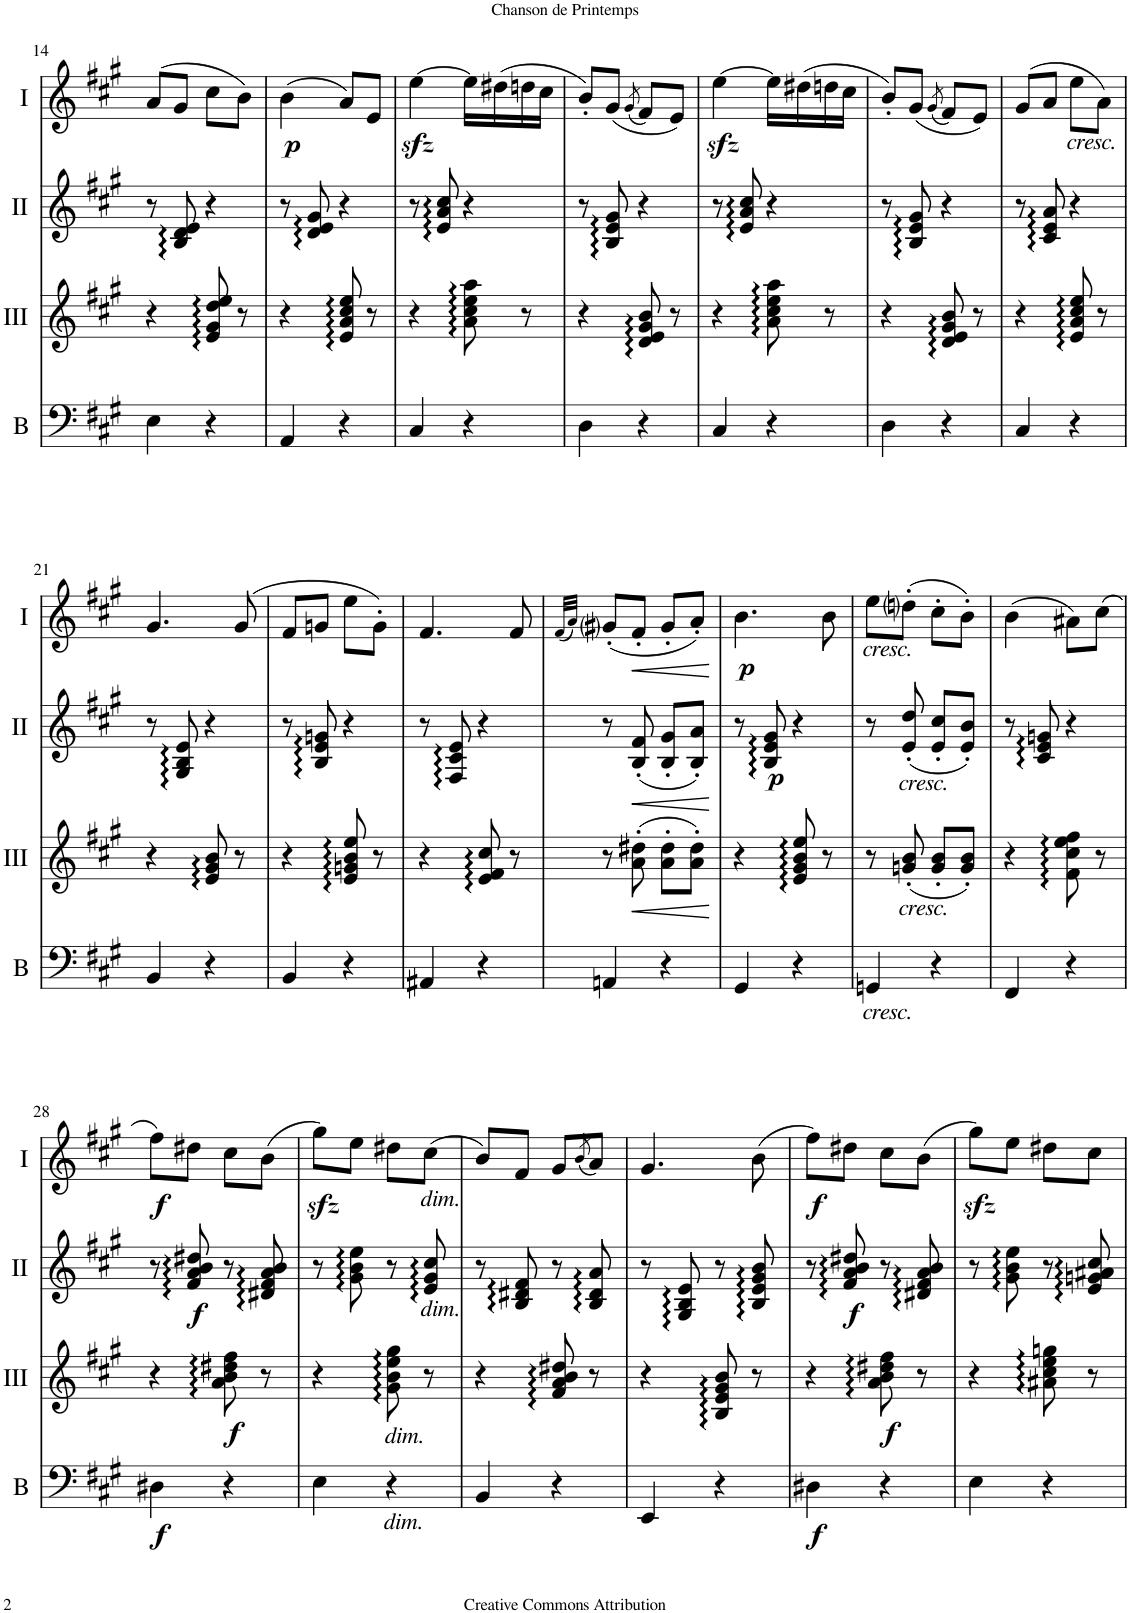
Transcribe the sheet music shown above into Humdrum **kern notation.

**kern	**dynam	**kern	**dynam	**kern	**dynam	**kern	**dynam
*part4	*part4	*part3	*part3	*part2	*part2	*part1	*part1
*staff4	*staff4	*staff3	*staff3	*staff2	*staff2	*staff1	*staff1
*I"Bass	*	*I"Acc. 3	*	*I"Acc. 2	*	*I"Acc. 1	*
*I'B	*	*	*	*	*	*	*
!!LO:PB:g=z
*clefF4	*	*clefG2	*	*clefG2	*	*clefG2	*
*Trd7c12	*	*Trd7c12	*	*	*	*	*
*k[f#c#g#]	*	*k[f#c#g#]	*	*k[f#c#g#]	*	*k[f#c#g#]	*
*M2/4	*	*M2/4	*	*M2/4	*	*M2/4	*
=14	=14	=14	=14	=14	=14	=14	=14
4E\	.	4r	.	8r	.	(8a/L	.
.	.	.	.	8B/ 8d/ 8e/	.	8g#/J	.
4r	.	8e/ 8g#/ 8dd/ 8ee/	.	4r	.	8cc#\L	.
.	.	8r	.	.	.	8b\J)	.
=15	=15	=15	=15	=15	=15	=15	=15
!	!	!	!	!	!	!	!LO:DY:b
4AA/	.	4r	.	8r	.	(4b\	p
.	.	.	.	8d/ 8e/ 8g#/	.	.	.
4r	.	8e/ 8a/ 8cc#/ 8ee/	.	4r	.	8a/L)	.
.	.	8r	.	.	.	8e/J	.
=16	=16	=16	=16	=16	=16	=16	=16
4C#/	.	4r	.	8r	.	[4eezz<\	.
.	.	.	.	8e/ 8a/ 8cc#/	.	.	.
4r	.	8a\ 8cc#\ 8ee\ 8aa\	.	4r	.	16ee\LL]	.
.	.	.	.	.	.	(16dd#X\	.
.	.	8r	.	.	.	16ddn\	.
.	.	.	.	.	.	16cc#\JJ	.
=17	=17	=17	=17	=17	=17	=17	=17
4D\	.	4r	.	8r	.	8b'/L)	.
.	.	.	.	8B/ 8e/ 8g#/	.	(8g#/J	.
.	.	.	.	.	.	(8qg#/	.
4r	.	8d/ 8e/ 8g#/ 8b/	.	4r	.	8f#/L)	.
.	.	8r	.	.	.	8e/J)	.
=18	=18	=18	=18	=18	=18	=18	=18
4C#/	.	4r	.	8r	.	[4eezz<\	.
.	.	.	.	8e/ 8a/ 8cc#/	.	.	.
4r	.	8a\ 8cc#\ 8ee\ 8aa\	.	4r	.	16ee\LL]	.
.	.	.	.	.	.	(16dd#X\	.
.	.	8r	.	.	.	16ddn\	.
.	.	.	.	.	.	16cc#\JJ	.
=19	=19	=19	=19	=19	=19	=19	=19
4D\	.	4r	.	8r	.	8b'/L)	.
.	.	.	.	8B/ 8e/ 8g#/	.	(8g#/J	.
.	.	.	.	.	.	(8qg#/	.
4r	.	8d/ 8e/ 8g#/ 8b/	.	4r	.	8f#/L)	.
.	.	8r	.	.	.	8e/J)	.
=20	=20	=20	=20	=20	=20	=20	=20
4C#/	.	4r	.	8r	.	(8g#/L	.
.	.	.	.	8c#/ 8e/ 8a/	.	8a/J	.
!	!	!	!	!	!	!LO:TX:b:i:t=cresc.	!
4r	.	8e/ 8a/ 8cc#/ 8ee/	.	4r	.	8ee\L	.
.	.	8r	.	.	.	8a\J)	.
!!LO:LB:g=z
=21	=21	=21	=21	=21	=21	=21	=21
4BB/	.	4r	.	8r	.	4.g#/	.
.	.	.	.	8G#/ 8B/ 8e/	.	.	.
4r	.	8e/ 8g#/ 8b/	.	4r	.	.	.
.	.	8r	.	.	.	(8g#/	.
=22	=22	=22	=22	=22	=22	=22	=22
4BB/	.	4r	.	8r	.	8f#/L	.
.	.	.	.	8B/ 8e/ 8gn/	.	8gn/J	.
4r	.	8e/ 8gn/ 8b/ 8ee/	.	4r	.	8ee\L	.
.	.	8r	.	.	.	8g'\J)	.
=23	=23	=23	=23	=23	=23	=23	=23
4AA#X/	.	4r	.	8r	.	4.f#/	.
.	.	.	.	8F#/ 8c#/ 8e/	.	.	.
4r	.	8e/ 8f#/ 8cc#/	.	4r	.	.	.
.	.	8r	.	.	.	8f#/	.
=24	=24	=24	=24	=24	=24	=24	=24
.	.	.	.	.	.	(32qf#/LLL	.
.	.	.	.	.	.	32qa/JJJ)	.
4AAn/	.	8r	.	8r	.	(8g#i'/L	.
!	!	!	!LO:HP:b	!	!LO:HP:b	!	!LO:HP:b
.	.	(8a\' 8dd#X\'	<	(8B/' 8f#/'	<	8f#'/J	<
4r	.	8a\' 8dd#\'L	.	8B/' 8g#/'L	.	8g#'/L	.
.	.	8a\' 8dd#\'J)	.	8B/' 8a/'J)	.	8a'/J)	.
.	.	.	[	.	[	.	[
=25	=25	=25	=25	=25	=25	=25	=25
!	!	!	!	!	!	!	!LO:DY:b
4GG#/	.	4r	.	8r	.	4.b\	p
!	!	!	!	!	!LO:DY:b	!	!
.	.	.	.	8B/ 8e/ 8g#/	p	.	.
4r	.	8e/ 8g#/ 8b/ 8ee/	.	4r	.	.	.
.	.	8r	.	.	.	8b\	.
=26	=26	=26	=26	=26	=26	=26	=26
!	!	!	!	!	!	!LO:TX:b:i:t=cresc.	!
!LO:TX:b:i:t=cresc.	!	!	!	!	!	!	!
4GGn/	.	8r	.	8r	.	8ee\L	.
!	!	!	!	!LO:TX:b:i:t=cresc.	!	!	!
!	!	!LO:TX:b:i:t=cresc.	!	!	!	!	!
.	.	(8gn/' 8b/'	.	(8e/' 8dd/'	.	(8ddni'\J	.
4r	.	8g/' 8b/'L	.	8e/' 8cc#/'L	.	8cc#'\L	.
.	.	8g/' 8b/'J)	.	8e/' 8b/'J)	.	8b'\J)	.
=27	=27	=27	=27	=27	=27	=27	=27
4FF#/	.	4r	.	8r	.	(4b\	.
.	.	.	.	8c#/ 8e/ 8gn/	.	.	.
4r	.	8f#\ 8cc#\ 8ee\ 8ff#\	.	4r	.	8a#X\L)	.
.	.	8r	.	.	.	(8cc#\J	.
!!LO:LB:g=z
=28	=28	=28	=28	=28	=28	=28	=28
!	!LO:DY:b	!	!	!	!	!	!LO:DY:b
4D#X\	f	4r	.	8r	.	8ff#\L)	f
!	!	!	!	!	!LO:DY:b	!	!
.	.	.	.	8f#/ 8a/ 8b/ 8dd#X/	f	8dd#X\J	.
!	!	!	!LO:DY:b	!	!	!	!
4r	.	8a\ 8b\ 8dd#X\ 8ff#\	f	8r	.	8cc#\L	.
.	.	8r	.	8d#X/ 8f#/ 8a/ 8b/	.	(8b\J	.
=29	=29	=29	=29	=29	=29	=29	=29
4E\	.	4r	.	8r	.	8gg#zz<\L)	.
.	.	.	.	8g#\ 8b\ 8ee\	.	8ee\J	.
!	!	!LO:TX:b:i:t=dim.	!	!	!	!	!
!LO:TX:b:i:t=dim.	!	!	!	!	!	!	!
4r	.	8g#\ 8b\ 8ee\ 8gg#\	.	8r	.	8dd#X\L	.
!	!	!	!	!	!	!LO:TX:b:i:t=dim.	!
!	!	!	!	!LO:TX:b:i:t=dim.	!	!	!
.	.	8r	.	8e/ 8g#/ 8cc#/	.	(8cc#\J	.
=30	=30	=30	=30	=30	=30	=30	=30
4BB/	.	4r	.	8r	.	8b/L)	.
.	.	.	.	8B/ 8d#X/ 8f#/	.	8f#/J	.
4r	.	8f#/ 8a/ 8b/ 8dd#X/	.	8r	.	8g#/L	.
.	.	.	.	.	.	(8qb/	.
.	.	8r	.	8B/ 8d#/ 8a/	.	8a/J)	.
=31	=31	=31	=31	=31	=31	=31	=31
4EE/	.	4r	.	8r	.	4.g#/	.
.	.	.	.	8G#/ 8B/ 8e/	.	.	.
4r	.	8B/ 8e/ 8g#/ 8b/	.	8r	.	.	.
.	.	8r	.	8B/ 8e/ 8g#/ 8b/	.	(8b\	.
=32	=32	=32	=32	=32	=32	=32	=32
!	!LO:DY:b	!	!	!	!	!	!LO:DY:b
4D#X\	f	4r	.	8r	.	8ff#\L)	f
!	!	!	!	!	!LO:DY:b	!	!
.	.	.	.	8f#/ 8a/ 8b/ 8dd#X/	f	8dd#X\J	.
!	!	!	!LO:DY:b	!	!	!	!
4r	.	8a\ 8b\ 8dd#X\ 8ff#\	f	8r	.	8cc#\L	.
.	.	8r	.	8d#X/ 8f#/ 8a/ 8b/	.	(8b\J	.
=33	=33	=33	=33	=33	=33	=33	=33
4E\	.	4r	.	8r	.	8gg#zz<\L)	.
.	.	.	.	8g#\ 8b\ 8ee\	.	8ee\J	.
4r	.	8a#X\ 8cc#\ 8ee\ 8ggn\	.	8r	.	8dd#X\L	.
.	.	8r	.	8e/ 8gn/ 8a#X/ 8cc#/	.	8cc#\J	.
=	=	=	=	=	=	=	=
*-	*-	*-	*-	*-	*-	*-	*-
